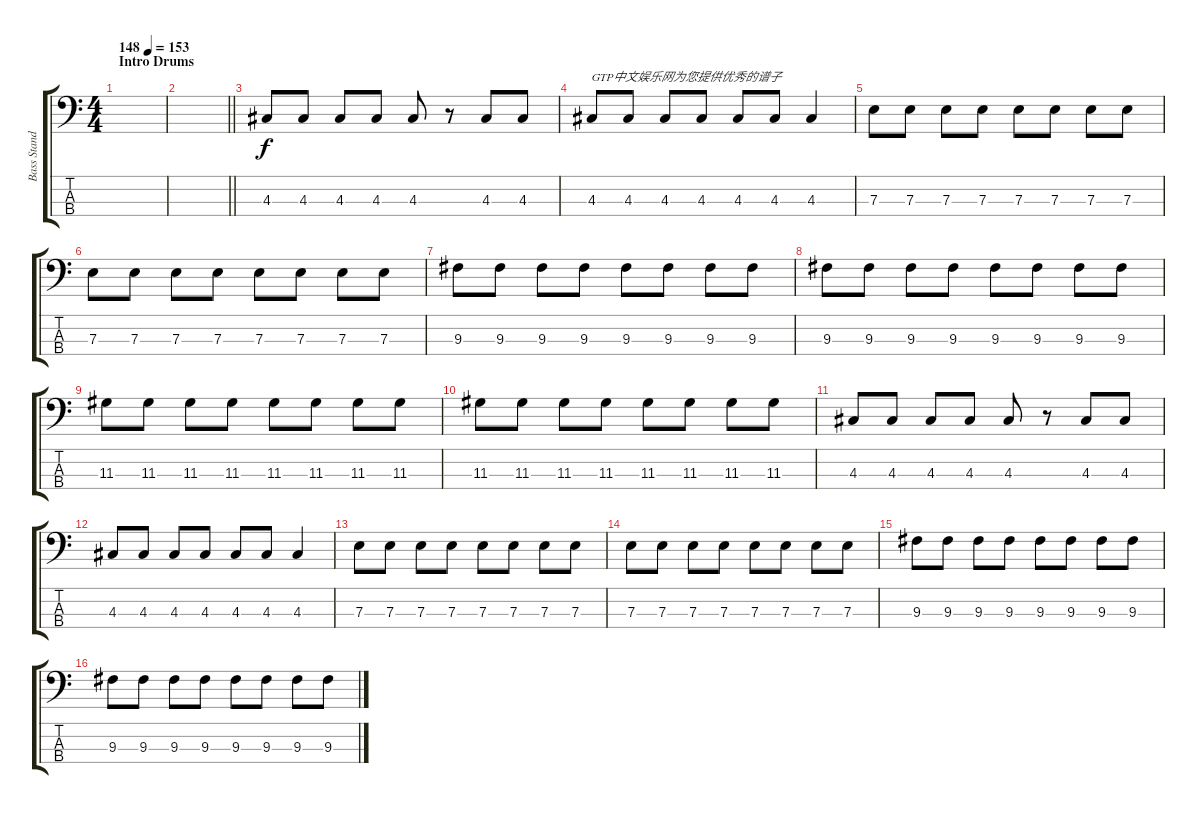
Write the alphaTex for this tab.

\track ("Bass Standard Tuning" "Bass Stand") {instrument electricbassfinger}
\staff {score tabs}
\tuning (G2 D2 A1 E1) {hide}
\ts (4 4)
\section ("" "Intro Drums")
\tempo (153 "148")
\clef f4
\ks c
|
\barLineRight lightlight
|
4.3.8 4.3.8 4.3.8 4.3.8 4.3.8 r.8 4.3.8 4.3.8 |
4.3.8{txt "GTP中文娱乐网为您提供优秀的谱子"} 4.3.8 4.3.8 4.3.8 4.3.8 4.3.8 4.3.4 |
7.3.8 7.3.8 7.3.8 7.3.8 7.3.8 7.3.8 7.3.8 7.3.8 |
7.3.8 7.3.8 7.3.8 7.3.8 7.3.8 7.3.8 7.3.8 7.3.8 |
9.3.8 9.3.8 9.3.8 9.3.8 9.3.8 9.3.8 9.3.8 9.3.8 |
9.3.8 9.3.8 9.3.8 9.3.8 9.3.8 9.3.8 9.3.8 9.3.8 |
11.3.8 11.3.8 11.3.8 11.3.8 11.3.8 11.3.8 11.3.8 11.3.8 |
11.3.8 11.3.8 11.3.8 11.3.8 11.3.8 11.3.8 11.3.8 11.3.8 |
4.3.8 4.3.8 4.3.8 4.3.8 4.3.8 r.8 4.3.8 4.3.8 |
4.3.8 4.3.8 4.3.8 4.3.8 4.3.8 4.3.8 4.3.4 |
7.3.8 7.3.8 7.3.8 7.3.8 7.3.8 7.3.8 7.3.8 7.3.8 |
7.3.8 7.3.8 7.3.8 7.3.8 7.3.8 7.3.8 7.3.8 7.3.8 |
9.3.8 9.3.8 9.3.8 9.3.8 9.3.8 9.3.8 9.3.8 9.3.8 |
9.3.8 9.3.8 9.3.8 9.3.8 9.3.8 9.3.8 9.3.8 9.3.8
